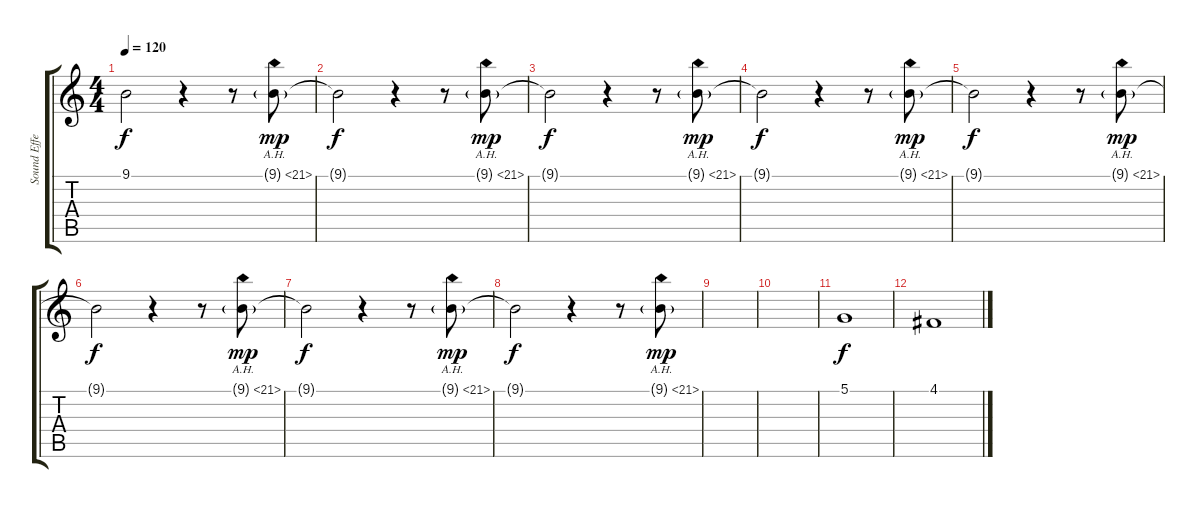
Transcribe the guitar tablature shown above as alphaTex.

\track ("Sound Effect" "Sound Effe") {instrument glockenspiel}
\staff {score tabs}
\tuning (D4 A3 F3 C3 G2 C2) {hide}
\ts (4 4)
\tempo 120
\clef g2
\ks c
9.1{t}.2{dy f} r.4 r.8{volume 15 instrument distortionguitar} 9.1{ah 12 g}.8{dy mp volume 5} |
9.1{t}.2{dy f} r.4 r.8{volume 15 instrument distortionguitar} 9.1{ah 12 g}.8{dy mp volume 5} |
9.1{t}.2{dy f} r.4 r.8{volume 15 instrument distortionguitar} 9.1{ah 12 g}.8{dy mp volume 5} |
9.1{t}.2{dy f} r.4 r.8{volume 15 instrument distortionguitar} 9.1{ah 12 g}.8{dy mp volume 5} |
9.1{t}.2{dy f} r.4 r.8{volume 15 instrument distortionguitar} 9.1{ah 12 g}.8{dy mp volume 5} |
9.1{t}.2{dy f} r.4 r.8{volume 15 instrument distortionguitar} 9.1{ah 12 g}.8{dy mp volume 5} |
9.1{t}.2{dy f} r.4 r.8{volume 15 instrument distortionguitar} 9.1{ah 12 g}.8{dy mp volume 5} |
9.1{t}.2{dy f} r.4 r.8{volume 15 instrument distortionguitar} 9.1{ah 12 g}.8{dy mp volume 5} |
|
|
5.1.1{dy f} |
4.1.1
